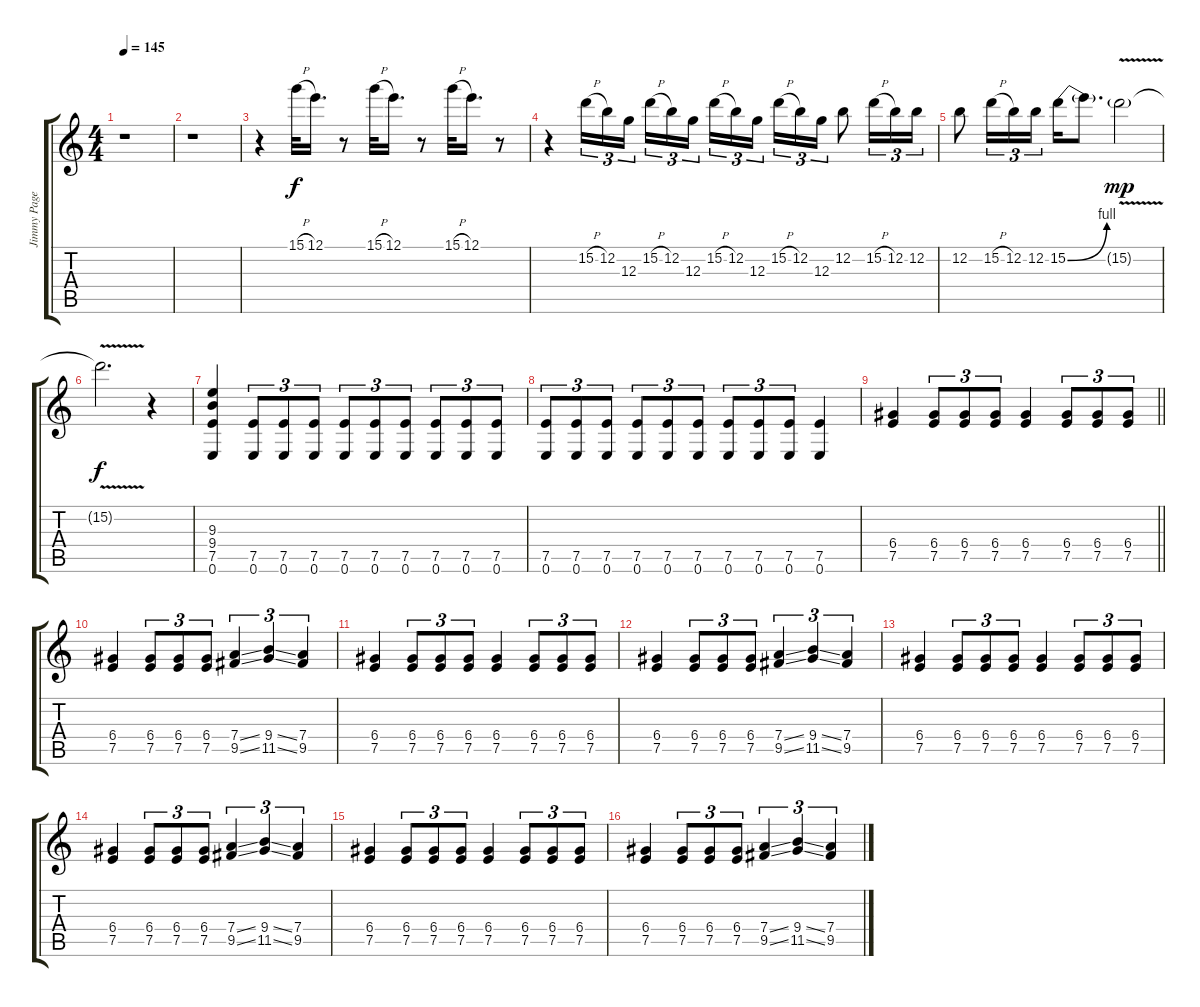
\track ("Jimmy Page - Guitar" "Jimmy Page") {instrument overdrivenguitar}
\staff {score tabs}
\tuning (E4 B3 G3 D3 A2 E2) {hide}
\ts (4 4)
\tempo 145
\clef g2
\ks c
r.1{dy f} |
r.1 |
r.4 15.1{h}.32 12.1.16{d} r.8 15.1{h}.32 12.1.16{d} r.8 15.1{h}.32 12.1.16{d} r.8 |
r.4 15.2{h}.16{tu (3 2)} 12.2.16{tu (3 2)} 12.3.16{tu (3 2) beam splitsecondary} 15.2{h}.16{tu (3 2)} 12.2.16{tu (3 2)} 12.3.16{tu (3 2)} 15.2{h}.16{tu (3 2)} 12.2.16{tu (3 2)} 12.3.16{tu (3 2) beam splitsecondary} 15.2{h}.16{tu (3 2)} 12.2.16{tu (3 2)} 12.3.16{tu (3 2)} 12.2.8 15.2{h}.16{tu (3 2)} 12.2.16{tu (3 2)} 12.2.16{tu (3 2)} |
12.2.8 15.2{h}.16{tu (3 2)} 12.2.16{tu (3 2)} 12.2.16{tu (3 2)} 15.2{be (bend 0 0 60 4)}.16 15.2{t}.8{d} 15.2{v g}.2{dy mp} |
15.2{t}.2{d dy f} r.4 |
(9.3 9.4 7.5 0.6).4 (7.5 0.6).8{tu (3 2)} (7.5 0.6).8{tu (3 2)} (7.5 0.6).8{tu (3 2)} (7.5 0.6).8{tu (3 2)} (7.5 0.6).8{tu (3 2)} (7.5 0.6).8{tu (3 2)} (7.5 0.6).8{tu (3 2)} (7.5 0.6).8{tu (3 2)} (7.5 0.6).8{tu (3 2)} |
(7.5 0.6).8{tu (3 2)} (7.5 0.6).8{tu (3 2)} (7.5 0.6).8{tu (3 2)} (7.5 0.6).8{tu (3 2)} (7.5 0.6).8{tu (3 2)} (7.5 0.6).8{tu (3 2)} (7.5 0.6).8{tu (3 2)} (7.5 0.6).8{tu (3 2)} (7.5 0.6).8{tu (3 2)} (7.5 0.6).4 |
\barLineRight lightlight
(6.4 7.5).4 (6.4 7.5).8{tu (3 2)} (6.4 7.5).8{tu (3 2)} (6.4 7.5).8{tu (3 2)} (6.4 7.5).4 (6.4 7.5).8{tu (3 2)} (6.4 7.5).8{tu (3 2)} (6.4 7.5).8{tu (3 2)} |
(6.4 7.5).4 (6.4 7.5).8{tu (3 2)} (6.4 7.5).8{tu (3 2)} (6.4 7.5).8{tu (3 2)} (7.4{ss} 9.5{ss}).4{tu (3 2)} (9.4{ss} 11.5{ss}).4{tu (3 2)} (7.4 9.5).4{tu (3 2)} |
(6.4 7.5).4 (6.4 7.5).8{tu (3 2)} (6.4 7.5).8{tu (3 2)} (6.4 7.5).8{tu (3 2)} (6.4 7.5).4 (6.4 7.5).8{tu (3 2)} (6.4 7.5).8{tu (3 2)} (6.4 7.5).8{tu (3 2)} |
(6.4 7.5).4 (6.4 7.5).8{tu (3 2)} (6.4 7.5).8{tu (3 2)} (6.4 7.5).8{tu (3 2)} (7.4{ss} 9.5{ss}).4{tu (3 2)} (9.4{ss} 11.5{ss}).4{tu (3 2)} (7.4 9.5).4{tu (3 2)} |
(6.4 7.5).4 (6.4 7.5).8{tu (3 2)} (6.4 7.5).8{tu (3 2)} (6.4 7.5).8{tu (3 2)} (6.4 7.5).4 (6.4 7.5).8{tu (3 2)} (6.4 7.5).8{tu (3 2)} (6.4 7.5).8{tu (3 2)} |
(6.4 7.5).4 (6.4 7.5).8{tu (3 2)} (6.4 7.5).8{tu (3 2)} (6.4 7.5).8{tu (3 2)} (7.4{ss} 9.5{ss}).4{tu (3 2)} (9.4{ss} 11.5{ss}).4{tu (3 2)} (7.4 9.5).4{tu (3 2)} |
(6.4 7.5).4 (6.4 7.5).8{tu (3 2)} (6.4 7.5).8{tu (3 2)} (6.4 7.5).8{tu (3 2)} (6.4 7.5).4 (6.4 7.5).8{tu (3 2)} (6.4 7.5).8{tu (3 2)} (6.4 7.5).8{tu (3 2)} |
(6.4 7.5).4 (6.4 7.5).8{tu (3 2)} (6.4 7.5).8{tu (3 2)} (6.4 7.5).8{tu (3 2)} (7.4{ss} 9.5{ss}).4{tu (3 2)} (9.4{ss} 11.5{ss}).4{tu (3 2)} (7.4 9.5).4{tu (3 2)}
